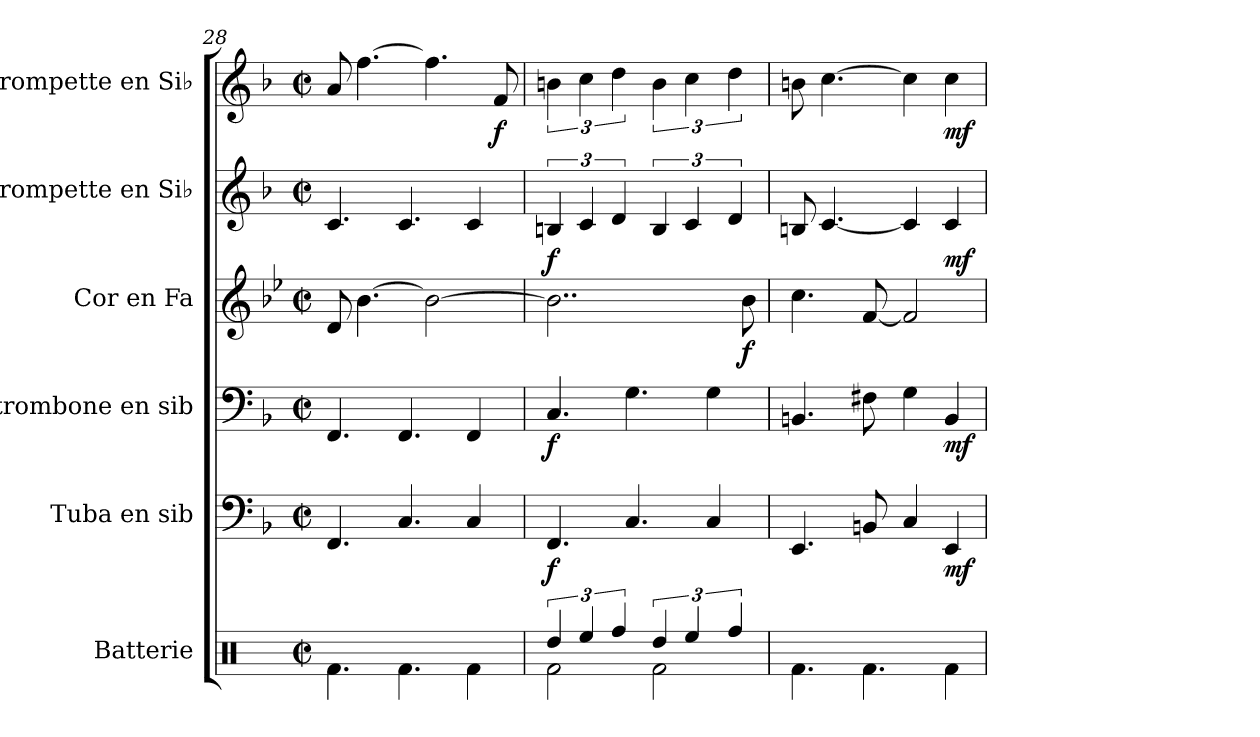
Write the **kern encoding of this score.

**kern	**kern	**dynam	**kern	**dynam	**kern	**dynam	**kern	**dynam	**kern	**dynam
*part6	*part5	*part5	*part4	*part4	*part3	*part3	*part2	*part2	*part1	*part1
*staff6	*staff5	*staff5	*staff4	*staff4	*staff3	*staff3	*staff2	*staff2	*staff1	*staff1
*I"Batterie	*I"Tuba en sib	*	*I"trombone en sib	*	*I"Cor en Fa	*	*I"Trompette en Si♭	*	*I"Trompette en Si♭	*
*I'Batt.	*I'Tub. sib	*	*I'Trb. sib	*	*I'Cor Fa	*	*I'Tromp. Si♭	*	*I'Tromp. Si♭	*
*clefX	*clefF4	*	*clefF4	*	*clefG2	*	*clefG2	*	*clefG2	*
*	*ITrd1c2	*	*ITrd1c2	*	*ITrd4c7	*	*ITrd1c2	*	*ITrd1c2	*
*k[]	*k[b-e-a-]	*	*k[b-e-a-]	*	*k[b-e-a-]	*	*k[b-e-a-]	*	*k[b-e-a-]	*
*M4/4	*M4/4	*	*M4/4	*	*M4/4	*	*M4/4	*	*M4/4	*
*met(c|)	*met(c|)	*	*met(c|)	*	*met(c|)	*	*met(c|)	*	*met(c|)	*
=28	=28	=28	=28	=28	=28	=28	=28	=28	=28	=28
4.Rf\	4.EE-/	.	4.EE-/	.	8G/	.	4.B-/	.	8g/	.
.	.	.	.	.	[4.e-\	.	.	.	[4.ee-\	.
4.Rf\	4.BB-/	.	4.EE-/	.	.	.	4.B-/	.	.	.
.	.	.	.	.	2e-\_	.	.	.	4.ee-\]	.
4Rf\	4BB-/	.	4EE-/	.	.	.	4B-/	.	.	.
!	!	!	!	!	!	!	!	!	!	!LO:DY:b
.	.	.	.	.	.	.	.	.	8e-/	f
=29	=29	=29	=29	=29	=29	=29	=29	=29	=29	=29
*^	*	*	*	*	*	*	*	*	*	*
!	!	!	!LO:DY:b	!	!LO:DY:b	!	!	!	!LO:DY:b	!	!
2Rf\	6Rdd/	4.EE-/	f	4.BB-/	f	2..e-\]	.	6An/	f	6an\	.
.	6Ree/	.	.	.	.	.	.	6B-/	.	6b-\	.
.	6Rff/	.	.	.	.	.	.	6c/	.	6cc\	.
.	.	4.BB-/	.	4.F\	.	.	.	.	.	.	.
2Rf\	6Rdd/	.	.	.	.	.	.	6A/	.	6a\	.
.	6Ree/	.	.	.	.	.	.	6B-/	.	6b-\	.
.	.	4BB-/	.	4F\	.	.	.	.	.	.	.
.	6Rff/	.	.	.	.	.	.	6c/	.	6cc\	.
!	!	!	!	!	!	!	!LO:DY:b	!	!	!	!
.	.	.	.	.	.	8e-\	f	.	.	.	.
*v	*v	*	*	*	*	*	*	*	*	*	*
!!LO:PB:g=z
=30	=30	=30	=30	=30	=30	=30	=30	=30	=30	=30
4.Rf\	4.DD/	.	4.AAn/	.	4.f\	.	8An/	.	8an\	.
.	.	.	.	.	.	.	[4.B-/	.	[4.b-\	.
4.Rf\	8AAn/	.	8En\	.	[8B-/	.	.	.	.	.
.	4BB-/	.	4F\	.	2B-/]	.	4B-/]	.	4b-\]	.
!	!	!LO:DY:b	!	!LO:DY:b	!	!	!	!LO:DY:b	!	!LO:DY:b
4Rf\	4DD/	mf	4AA/	mf	.	.	4B-/	mf	4b-\	mf
=	=	=	=	=	=	=	=	=	=	=
*-	*-	*-	*-	*-	*-	*-	*-	*-	*-	*-
